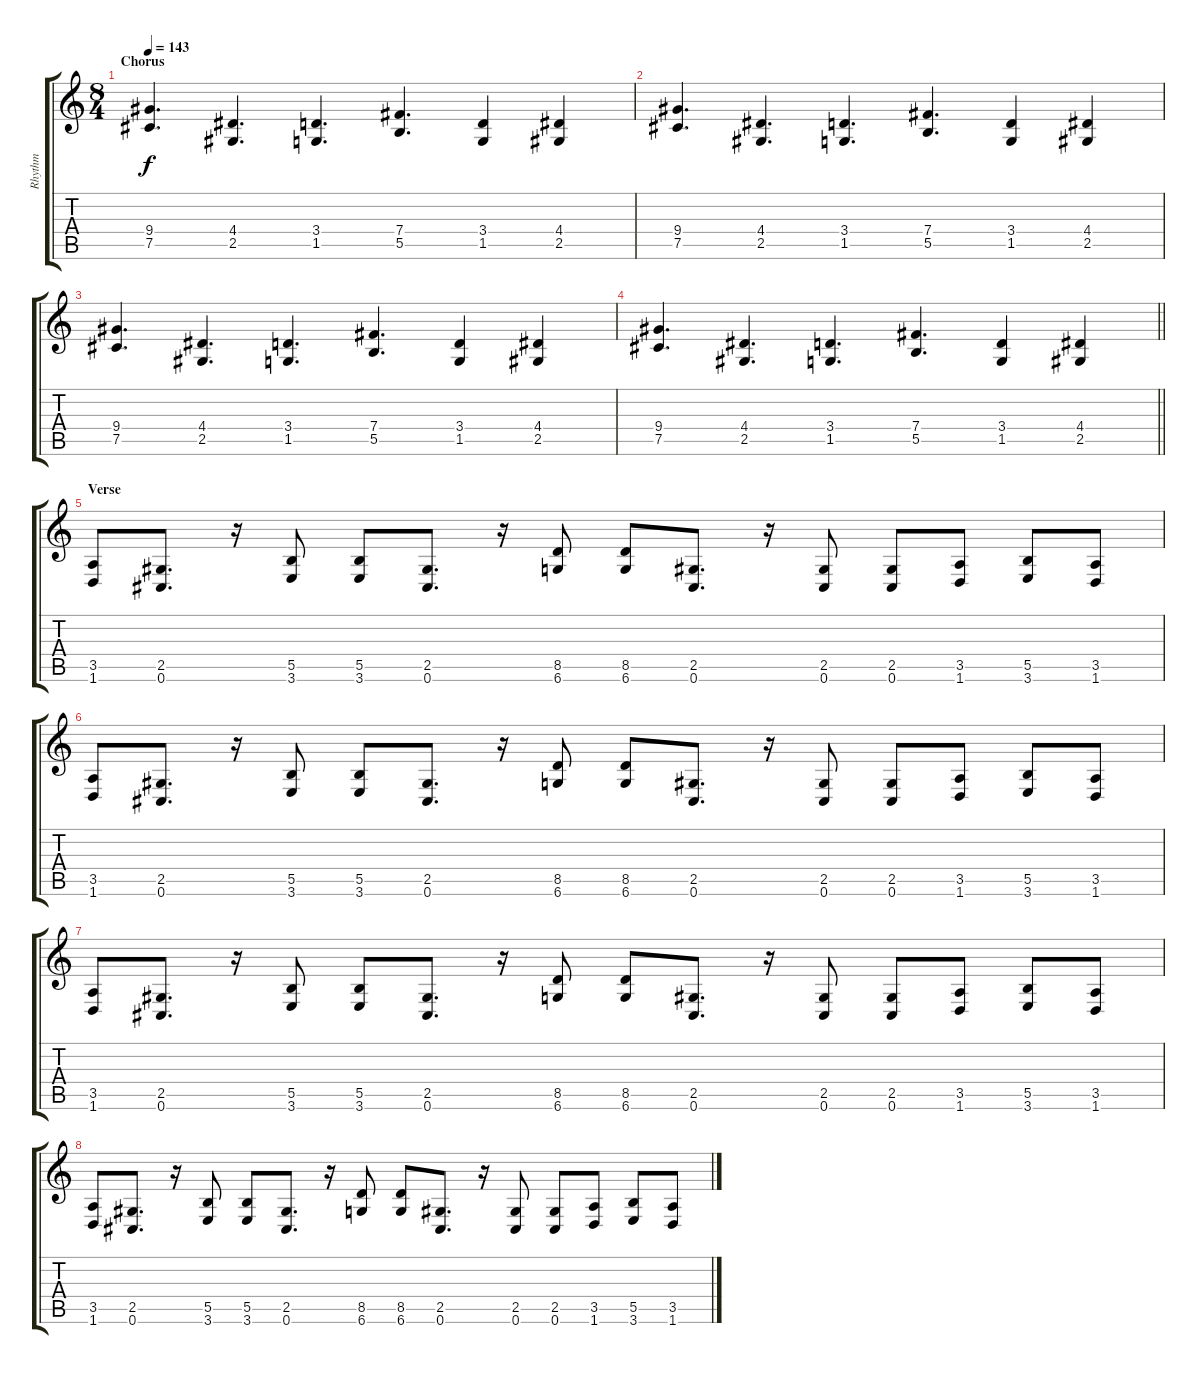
\track ("Rhythm" "Rhythm") {instrument distortionguitar}
\staff {score tabs}
\tuning (Db4 Ab3 E3 B2 Gb2 Db2) {hide}
\ts (8 4)
\section ("" "Chorus")
\tempo 143
\clef g2
\ks c
(9.4 7.5).4{d dy f} (4.4 2.5).4{d} (3.4 1.5).4{d} (7.4 5.5).4{d} (3.4 1.5).4 (4.4 2.5).4 |
(9.4 7.5).4{d} (4.4 2.5).4{d} (3.4 1.5).4{d} (7.4 5.5).4{d} (3.4 1.5).4 (4.4 2.5).4 |
(9.4 7.5).4{d} (4.4 2.5).4{d} (3.4 1.5).4{d} (7.4 5.5).4{d} (3.4 1.5).4 (4.4 2.5).4 |
\barLineRight lightlight
(9.4 7.5).4{d} (4.4 2.5).4{d} (3.4 1.5).4{d} (7.4 5.5).4{d} (3.4 1.5).4 (4.4 2.5).4 |
\section ("" "Verse")
(3.5 1.6).8 (2.5 0.6).8{d} r.16 (5.5 3.6).8 (5.5 3.6).8 (2.5 0.6).8{d} r.16 (8.5 6.6).8 (8.5 6.6).8 (2.5 0.6).8{d} r.16 (2.5 0.6).8 (2.5 0.6).8 (3.5 1.6).8 (5.5 3.6).8 (3.5 1.6).8 |
(3.5 1.6).8 (2.5 0.6).8{d} r.16 (5.5 3.6).8 (5.5 3.6).8 (2.5 0.6).8{d} r.16 (8.5 6.6).8 (8.5 6.6).8 (2.5 0.6).8{d} r.16 (2.5 0.6).8 (2.5 0.6).8 (3.5 1.6).8 (5.5 3.6).8 (3.5 1.6).8 |
(3.5 1.6).8 (2.5 0.6).8{d} r.16 (5.5 3.6).8 (5.5 3.6).8 (2.5 0.6).8{d} r.16 (8.5 6.6).8 (8.5 6.6).8 (2.5 0.6).8{d} r.16 (2.5 0.6).8 (2.5 0.6).8 (3.5 1.6).8 (5.5 3.6).8 (3.5 1.6).8 |
(3.5 1.6).8 (2.5 0.6).8{d} r.16 (5.5 3.6).8 (5.5 3.6).8 (2.5 0.6).8{d} r.16 (8.5 6.6).8 (8.5 6.6).8 (2.5 0.6).8{d} r.16 (2.5 0.6).8 (2.5 0.6).8 (3.5 1.6).8 (5.5 3.6).8 (3.5 1.6).8
